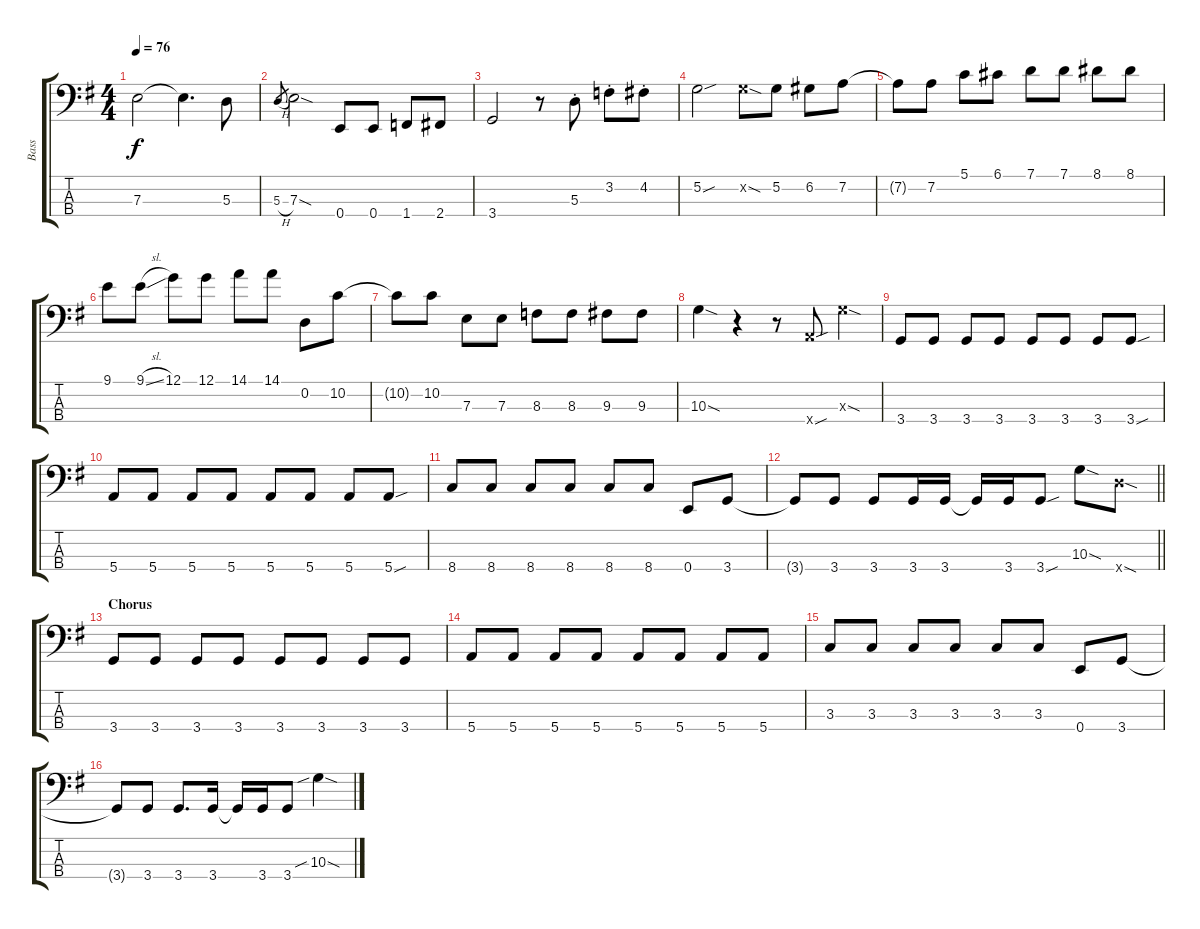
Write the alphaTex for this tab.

\track ("Bass" "Bass") {instrument electricbassfinger}
\staff {score tabs}
\tuning (G2 D2 A1 E1) {hide}
\ts (4 4)
\tempo 76
\clef f4
\ks eminor
7.3.2{dy f} 7.3{t}.4{d} 5.3.8 |
5.3{h}.8{gr} 7.3{sod}.2 0.4.8 0.4.8 1.4.8 2.4.8 |
3.4.2 r.8 5.3{st}.8 3.2{st}.8 4.2{st}.8 |
5.2{sou}.2 5.2{sod x}.8 5.2.8 6.2.8 7.2.8 |
7.2{t}.8 7.2.8 5.1.8 6.1.8 7.1.8 7.1.8 8.1.8 8.1.8 |
9.1.8 9.1{sl}.8 12.1.8 12.1.8 14.1.8 14.1.8 0.2.8 10.2.8 |
10.2{t}.8 10.2.8 7.3.8 7.3.8 8.3.8 8.3.8 9.3.8 9.3.8 |
10.3{sod}.4 r.4 r.8 5.4{sou x}.8 10.3{sod x}.4 |
3.4.8 3.4.8 3.4.8 3.4.8 3.4.8 3.4.8 3.4.8 3.4{sou}.8 |
5.4.8 5.4.8 5.4.8 5.4.8 5.4.8 5.4.8 5.4.8 5.4{sou}.8 |
8.4.8 8.4.8 8.4.8 8.4.8 8.4.8 8.4.8 0.4.8 3.4.8 |
\barLineRight lightlight
3.4{t}.8 3.4.8 3.4.8 3.4.16 3.4.16 3.4{t}.16 3.4.16 3.4{sou}.8 10.3{sod}.8 10.4{sod x}.8 |
\section ("" "Chorus")
3.4.8 3.4.8 3.4.8 3.4.8 3.4.8 3.4.8 3.4.8 3.4.8 |
5.4.8 5.4.8 5.4.8 5.4.8 5.4.8 5.4.8 5.4.8 5.4.8 |
3.3.8 3.3.8 3.3.8 3.3.8 3.3.8 3.3.8 0.4.8 3.4.8 |
3.4{t}.8 3.4.8 3.4.8{d} 3.4.16 3.4{t}.16 3.4.16 3.4.8 10.3{sib sod}.4
